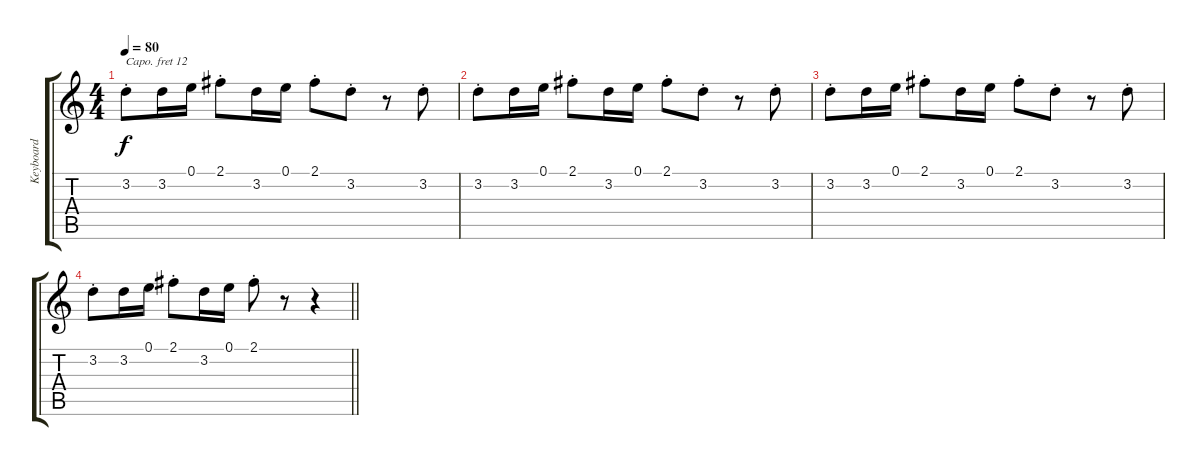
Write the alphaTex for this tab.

\track ("Keyboard" "Keyboard") {instrument pad3polysynth}
\staff {score tabs}
\capo 12
\tuning (E4 B3 G3 D3 A2 E2) {hide}
\ts (4 4)
\tempo 80
\clef g2
\ks c
3.2{st}.8{dy f} 3.2.16 0.1.16 2.1{st}.8 3.2.16 0.1.16 2.1{st}.8 3.2{st}.8 r.8 3.2{st}.8 |
3.2{st}.8 3.2.16 0.1.16 2.1{st}.8 3.2.16 0.1.16 2.1{st}.8 3.2{st}.8 r.8 3.2{st}.8 |
3.2{st}.8 3.2.16 0.1.16 2.1{st}.8 3.2.16 0.1.16 2.1{st}.8 3.2{st}.8 r.8 3.2{st}.8 |
\barLineRight lightlight
3.2{st}.8 3.2.16 0.1.16 2.1{st}.8 3.2.16 0.1.16 2.1{st}.8 r.8 r.4
